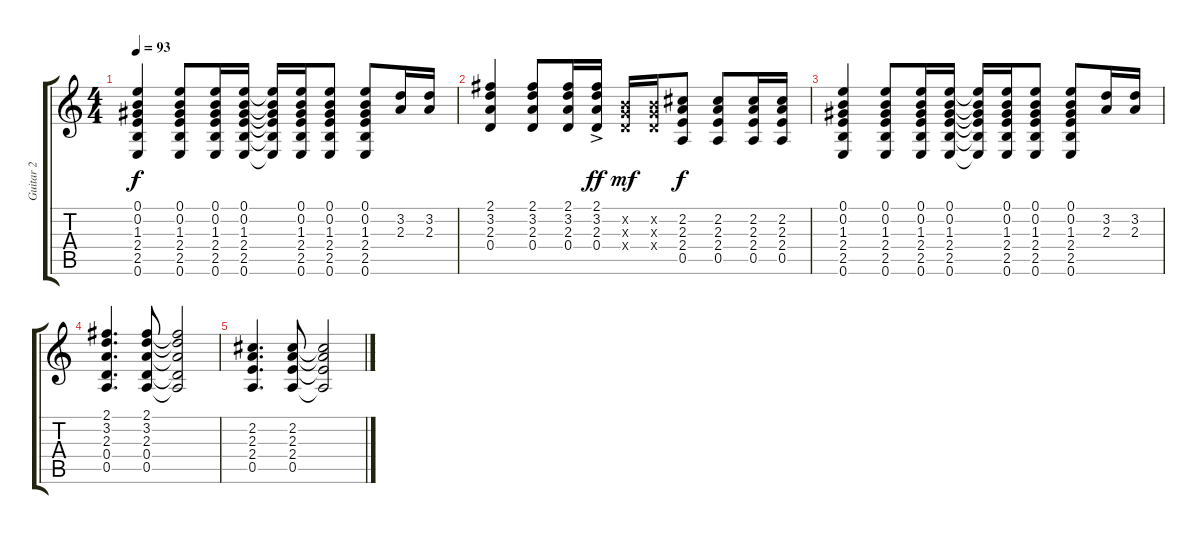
\track ("Guitar 2" "Guitar 2") {instrument distortionguitar}
\staff {score tabs}
\tuning (E4 B3 G3 D3 A2 E2) {hide}
\ts (4 4)
\tempo 93
\clef g2
\ks c
(0.1 0.2 1.3 2.4 2.5 0.6).4{dy f} (0.1 0.2 1.3 2.4 2.5 0.6).8 (0.1 0.2 1.3 2.4 2.5 0.6).16 (0.1 0.2 1.3 2.4 2.5 0.6).16 (0.1{t} 0.2{t} 1.3{t} 2.4{t} 2.5{t} 0.6{t}).16 (0.1 0.2 1.3 2.4 2.5 0.6).16 (0.1 0.2 1.3 2.4 2.5 0.6).8 (0.1 0.2 1.3 2.4 2.5 0.6).8 (3.2 2.3).16 (3.2 2.3).16 |
(2.1 3.2 2.3 0.4).4 (2.1 3.2 2.3 0.4).8 (2.1 3.2 2.3 0.4).16 (2.1{ac} 3.2 2.3 0.4).16{dy ff} (0.2{x} 0.3{x} 0.4{x}).16{dy mf} (0.2{x} 0.3{x} 0.4{x}).16 (2.2 2.3 2.4 0.5).8{dy f} (2.2 2.3 2.4 0.5).8 (2.2 2.3 2.4 0.5).16 (2.2 2.3 2.4 0.5).16 |
(0.1 0.2 1.3 2.4 2.5 0.6).4 (0.1 0.2 1.3 2.4 2.5 0.6).8 (0.1 0.2 1.3 2.4 2.5 0.6).16 (0.1 0.2 1.3 2.4 2.5 0.6).16 (0.1{t} 0.2{t} 1.3{t} 2.4{t} 2.5{t} 0.6{t}).16 (0.1 0.2 1.3 2.4 2.5 0.6).16 (0.1 0.2 1.3 2.4 2.5 0.6).8 (0.1 0.2 1.3 2.4 2.5 0.6).8 (3.2 2.3).16 (3.2 2.3).16 |
(2.1 3.2 2.3 0.4 0.5).4{d} (2.1 3.2 2.3 0.4 0.5).8 (2.1{t} 3.2{t} 2.3{t} 0.4{t} 0.5{t}).2 |
(2.2 2.3 2.4 0.5).4{d} (2.2 2.3 2.4 0.5).8 (2.2{t} 2.3{t} 2.4{t} 0.5{t}).2
